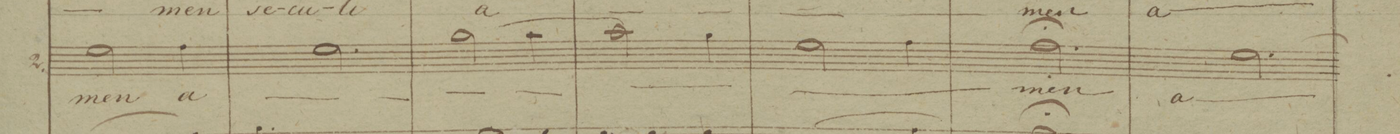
**kern	**text	**text	**dynam
*I"2.	*	*	*
*clefC3	*	*	*
*k[b-]	*	*	*
*M3/4	*	*	*
2f\	-men	-men	.
4g\	a-	a-	.
=182	=182	=182	=182
2.f\	.	-men	.
=183	=183	=183	=183
(2a\	.	a-	.
4b-\	.	.	.
=184	=184	=184	=184
2b-\)	.	.	.
4a\	.	.	.
=185	=185	=185	=185
2f\	.	.	.
4g\	.	.	.
=186	=186	=186	=186
2.g;\	-men	-men	.
=187	=187	=187	=187
*2\right	*	*	*
[2.f\	a-	a-	.
=188	=188	=188	=188
*-	*-	*-	*-
